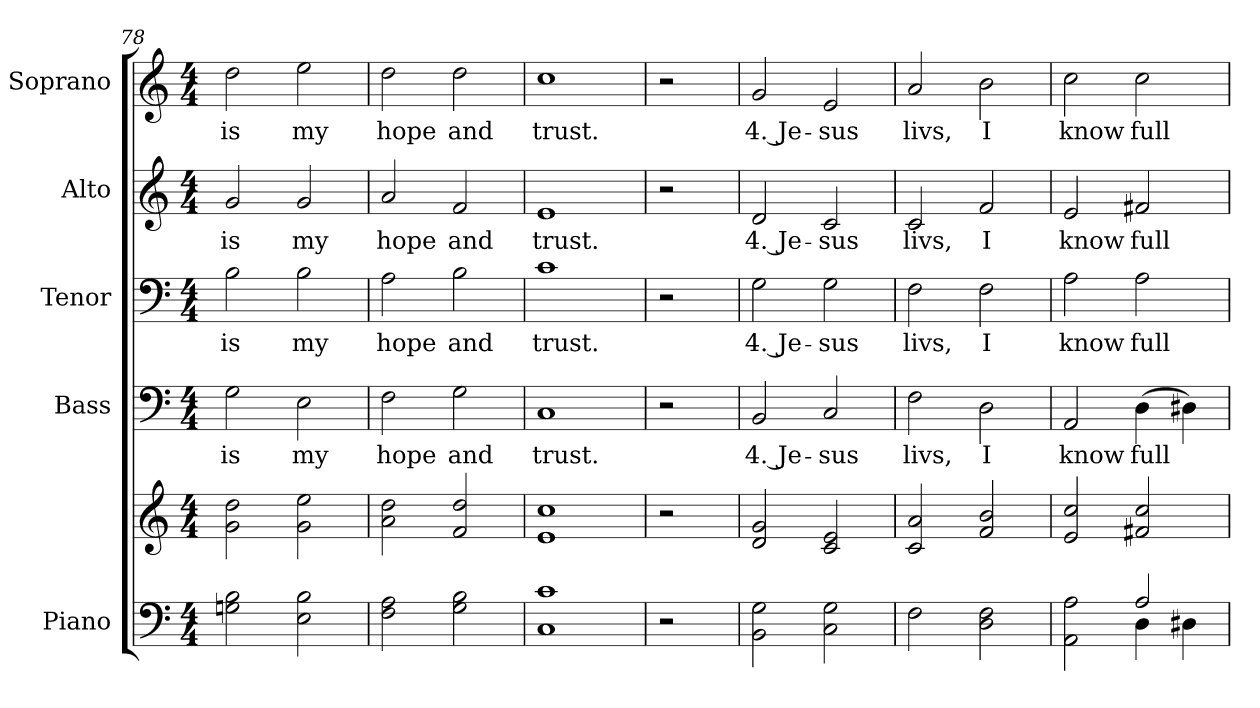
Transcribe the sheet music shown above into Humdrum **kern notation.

**kern	**kern	**kern	**text	**kern	**text	**kern	**text	**kern	**text
*part5	*part5	*part4	*part4	*part3	*part3	*part2	*part2	*part1	*part1
*staff6	*staff5	*staff4	*staff4	*staff3	*staff3	*staff2	*staff2	*staff1	*staff1
*I"Piano	*	*I"Bass	*	*I"Tenor	*	*I"Alto	*	*I"Soprano	*
*I'Pno.	*	*I'B.	*	*I'T.	*	*I'A.	*	*I'S.	*
!!LO:PB:g=z
*clefF4	*clefG2	*clefF4	*	*clefF4	*	*clefG2	*	*clefG2	*
*k[]	*k[]	*k[]	*	*k[]	*	*k[]	*	*k[]	*
*C:	*C:	*C:	*	*C:	*	*C:	*	*C:	*
*M4/4	*M4/4	*M4/4	*	*M4/4	*	*M4/4	*	*M4/4	*
=78	=78	=78	=78	=78	=78	=78	=78	=78	=78
!	!	!	!LO:LY:b:color=#000000	!	!	!	!	!	!
!	!	!	!	!	!LO:LY:b:color=#000000	!	!	!	!
!	!	!	!	!	!	!	!LO:LY:b:color=#000000	!	!
!	!	!	!	!	!	!	!	!	!LO:LY:b:color=#000000
2Gni\ 2Bi	2gi\ 2ddi	2Gi\	is	2Bi\	is	2gi/	is	2ddi\	is
!	!	!	!LO:LY:b:color=#000000	!	!	!	!	!	!
!	!	!	!	!	!LO:LY:b:color=#000000	!	!	!	!
!	!	!	!	!	!	!	!LO:LY:b:color=#000000	!	!
!	!	!	!	!	!	!	!	!	!LO:LY:b:color=#000000
2Ei\ 2Bi	2gi\ 2eei	2Ei\	my	2Bi\	my	2gi/	my	2eei\	my
=79	=79	=79	=79	=79	=79	=79	=79	=79	=79
!	!	!	!LO:LY:b:color=#000000	!	!	!	!	!	!
!	!	!	!	!	!LO:LY:b:color=#000000	!	!	!	!
!	!	!	!	!	!	!	!LO:LY:b:color=#000000	!	!
!	!	!	!	!	!	!	!	!	!LO:LY:b:color=#000000
2Fi\ 2Ai	2ai\ 2ddi	2Fi\	hope	2Ai\	hope	2ai/	hope	2ddi\	hope
!	!	!	!LO:LY:b:color=#000000	!	!	!	!	!	!
!	!	!	!	!	!LO:LY:b:color=#000000	!	!	!	!
!	!	!	!	!	!	!	!LO:LY:b:color=#000000	!	!
!	!	!	!	!	!	!	!	!	!LO:LY:b:color=#000000
2Gi\ 2Bi	2fi/ 2ddi	2Gi\	and	2Bi\	and	2fi/	and	2ddi\	and
=80	=80	=80	=80	=80	=80	=80	=80	=80	=80
!	!	!	!LO:LY:b:color=#000000	!	!	!	!	!	!
!	!	!	!	!	!LO:LY:b:color=#000000	!	!	!	!
!	!	!	!	!	!	!	!LO:LY:b:color=#000000	!	!
!	!	!	!	!	!	!	!	!	!LO:LY:b:color=#000000
1Ci 1ci	1ei 1cci	1Ci	trust.	1ci	trust.	1ei	trust.	1cci	trust.
!!LO:PB:g=z
=81	=81	=81	=81	=81	=81	=81	=81	=81	=81
2r	2r	2r	.	2r	.	2r	.	2r	.
=82	=82	=82	=82	=82	=82	=82	=82	=82	=82
!	!	!	!LO:LY:b:color=#000000	!	!	!	!	!	!
!	!	!	!	!	!LO:LY:b:color=#000000	!	!	!	!
!	!	!	!	!	!	!	!LO:LY:b:color=#000000	!	!
!	!	!	!	!	!	!	!	!	!LO:LY:b:color=#000000
2BBi\ 2Gi	2di/ 2gi	2BBi/	4. Je-	2Gi\	4. Je-	2di/	4. Je-	2gi/	4. Je-
!	!	!	!LO:LY:b:color=#000000	!	!	!	!	!	!
!	!	!	!	!	!LO:LY:b:color=#000000	!	!	!	!
!	!	!	!	!	!	!	!LO:LY:b:color=#000000	!	!
!	!	!	!	!	!	!	!	!	!LO:LY:b:color=#000000
2Ci\ 2Gi	2ci/ 2ei	2Ci/	-sus	2Gi\	-sus	2ci/	-sus	2ei/	-sus
=83	=83	=83	=83	=83	=83	=83	=83	=83	=83
!	!	!	!LO:LY:b:color=#000000	!	!	!	!	!	!
!	!	!	!	!	!LO:LY:b:color=#000000	!	!	!	!
!	!	!	!	!	!	!	!LO:LY:b:color=#000000	!	!
!	!	!	!	!	!	!	!	!	!LO:LY:b:color=#000000
2Fi\	2ci/ 2ai	2Fi\	livs,	2Fi\	livs,	2ci/	livs,	2ai/	livs,
!	!	!	!LO:LY:b:color=#000000	!	!	!	!	!	!
!	!	!	!	!	!LO:LY:b:color=#000000	!	!	!	!
!	!	!	!	!	!	!	!LO:LY:b:color=#000000	!	!
!	!	!	!	!	!	!	!	!	!LO:LY:b:color=#000000
2Di\ 2Fi	2fi/ 2bi	2Di\	I	2Fi\	I	2fi/	I	2bi\	I
=84	=84	=84	=84	=84	=84	=84	=84	=84	=84
*^	*	*	*	*	*	*	*	*	*
!	!	!	!	!LO:LY:b:color=#000000	!	!	!	!	!	!
!	!	!	!	!	!	!LO:LY:b:color=#000000	!	!	!	!
!	!	!	!	!	!	!	!	!LO:LY:b:color=#000000	!	!
!	!	!	!	!	!	!	!	!	!	!LO:LY:b:color=#000000
2AAi\ 2Ai	2ryy	2ei/ 2cci	2AAi/	know	2Ai\	know	2ei/	know	2cci\	know
!	!	!	!	!LO:LY:b:color=#000000	!	!	!	!	!	!
!	!	!	!	!	!	!LO:LY:b:color=#000000	!	!	!	!
!	!	!	!	!	!	!	!	!LO:LY:b:color=#000000	!	!
!	!	!	!	!	!	!	!	!	!	!LO:LY:b:color=#000000
2Ai/	4Di\	2f#Xi/ 2cci	(4Di\	full	2Ai\	full	2f#Xi/	full	2cci\	full
.	4D#Xi\	.	4D#Xi\)	.	.	.	.	.	.	.
*v	*v	*	*	*	*	*	*	*	*	*
=	=	=	=	=	=	=	=	=	=
*-	*-	*-	*-	*-	*-	*-	*-	*-	*-
